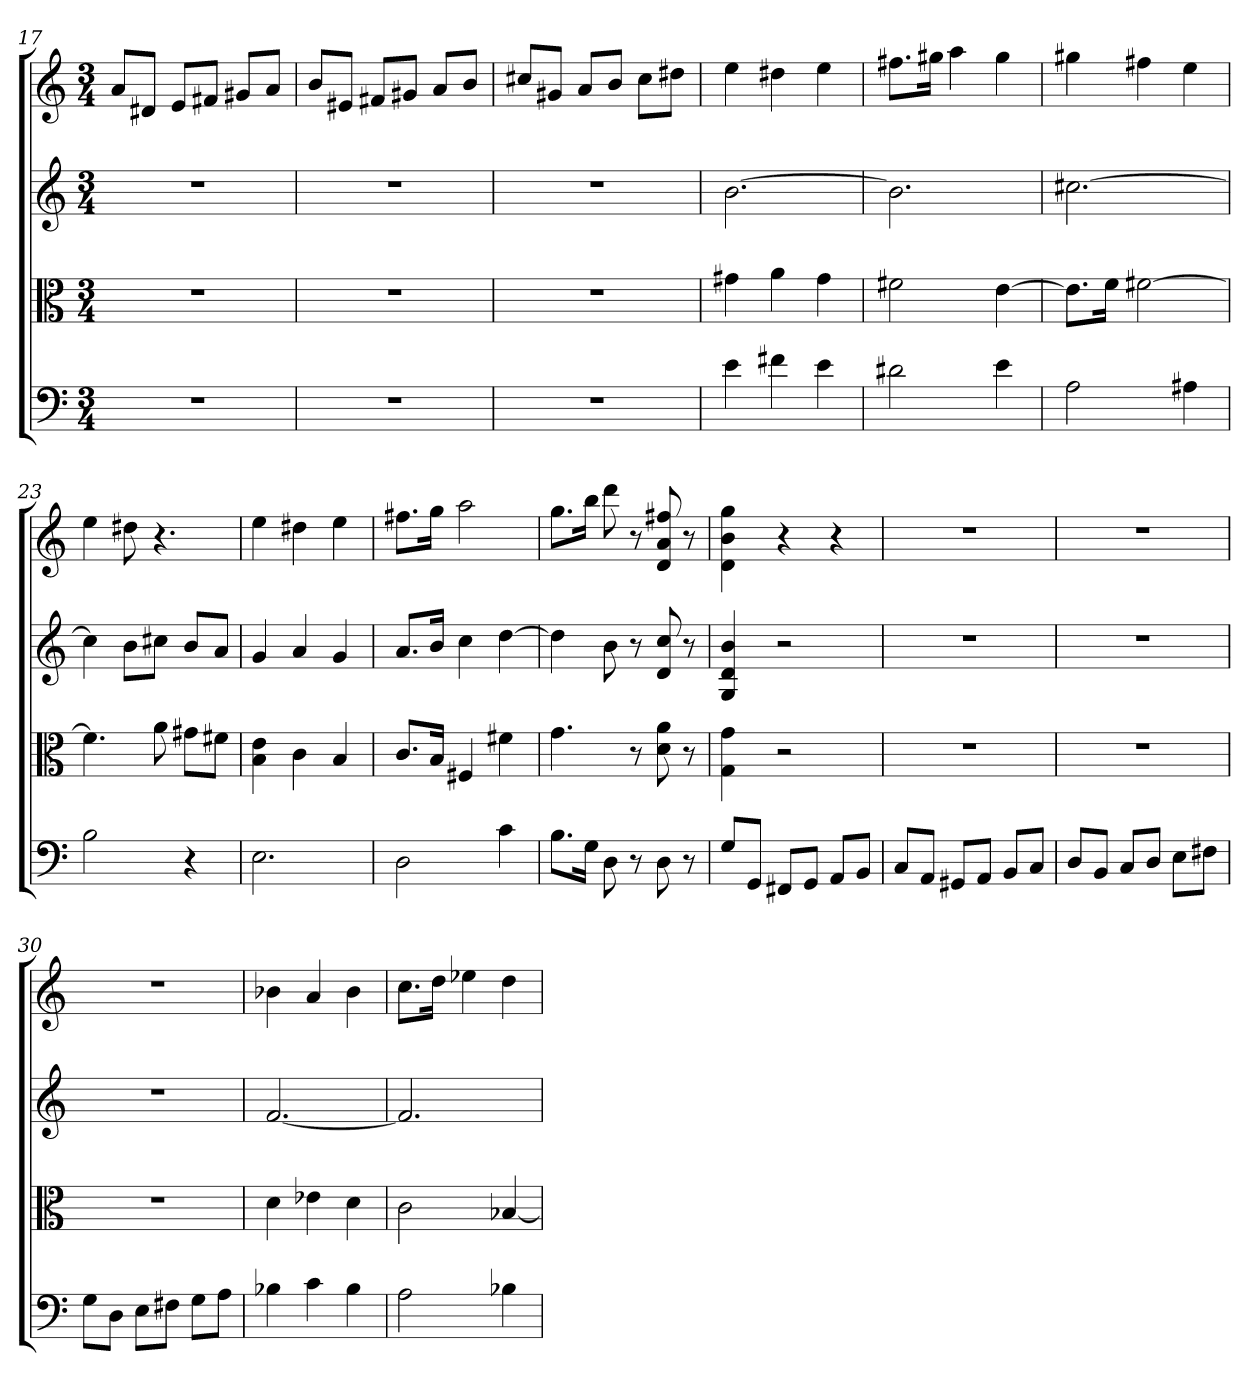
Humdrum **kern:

**kern	**kern	**kern	**kern
*part4	*part3	*part2	*part1
*staff4	*staff3	*staff2	*staff1
*clefF4	*clefC3	*	*
*k[]	*k[]	*k[]	*k[]
*a:	*a:	*a:	*a:
*M3/4	*M3/4	*M3/4	*M3/4
=17	=17	=17	=17
2.r	2.r	2.r	8aL
.	.	.	8d#XJ
.	.	.	8eL
.	.	.	8f#XJ
.	.	.	8g#XL
.	.	.	8aJ
=18	=18	=18	=18
2.r	2.r	2.r	8bL
.	.	.	8e#XJ
.	.	.	8f#XL
.	.	.	8g#XJ
.	.	.	8aL
.	.	.	8bJ
=19	=19	=19	=19
2.r	2.r	2.r	8cc#XL
.	.	.	8g#XJ
.	.	.	8aL
.	.	.	8bJ
.	.	.	8cc#L
.	.	.	8dd#XJ
=20	=20	=20	=20
4e	4g#X	[2.b	4ee
4f#X	4a	.	4dd#X
4e	4g#	.	4ee
=21	=21	=21	=21
2d#X	2f#X	2.b]	8.ff#XL
.	.	.	16gg#XJk
.	.	.	4aa
4e	[4e	.	4gg#
=22	=22	=22	=22
2A	8.e\L]	[2.cc#X	4gg#X
.	16f\Jk	.	.
.	[2f#X	.	4ff#X
4A#X	.	.	4ee
=23	=23	=23	=23
2B	4.f#]	4cc#]	4ee
.	.	8bL	8dd#X
.	8a	8cc#XJ	4.r
4r	8g#X\L	8bL	.
.	8f#X\J	8aJ	.
=24	=24	=24	=24
2.E	4B 4e	4g	4ee
.	4c	4a	4dd#X
.	4B	4g	4ee
=25	=25	=25	=25
2D	8.c/L	8.aL	8.ff#XL
.	16B/Jk	16bJk	16ggJk
.	4F#X	4cc	2aa
4c	4f#X	[4dd	.
=26	=26	=26	=26
8.B\L	4.g	4dd]	8.ggL
16G\Jk	.	.	16bbJk
8D	.	8b	8ddd
8r	8r	8r	8r
8D	8d 8a	8d 8cc	8d 8a 8ff#X
8r	8r	8r	8r
=27	=27	=27	=27
8G/L	4G 4g	4G 4d 4b	4d 4b 4gg
8GG/J	.	.	.
8FF#X/L	2r	2r	4r
8GG/J	.	.	.
8AA/L	.	.	4r
8BB/J	.	.	.
=28	=28	=28	=28
8C/L	2.r	2.r	2.r
8AA/J	.	.	.
8GG#X/L	.	.	.
8AA/J	.	.	.
8BB/L	.	.	.
8C/J	.	.	.
=29	=29	=29	=29
8D/L	2.r	2.r	2.r
8BB/J	.	.	.
8C/L	.	.	.
8D/J	.	.	.
8E\L	.	.	.
8F#X\J	.	.	.
=30	=30	=30	=30
8G\L	2.r	2.r	2.r
8D\J	.	.	.
8E\L	.	.	.
8F#X\J	.	.	.
8G\L	.	.	.
8A\J	.	.	.
=31	=31	=31	=31
4B-X	4d	[2.f	4b-X
4c	4e-X	.	4a
4B-	4d	.	4b-
=32	=32	=32	=32
2A	2c	2.f]	8.ccL
.	.	.	16ddJk
.	.	.	4ee-X
4B-X	[4B-X	.	4dd
=	=	=	=
*-	*-	*-	*-
